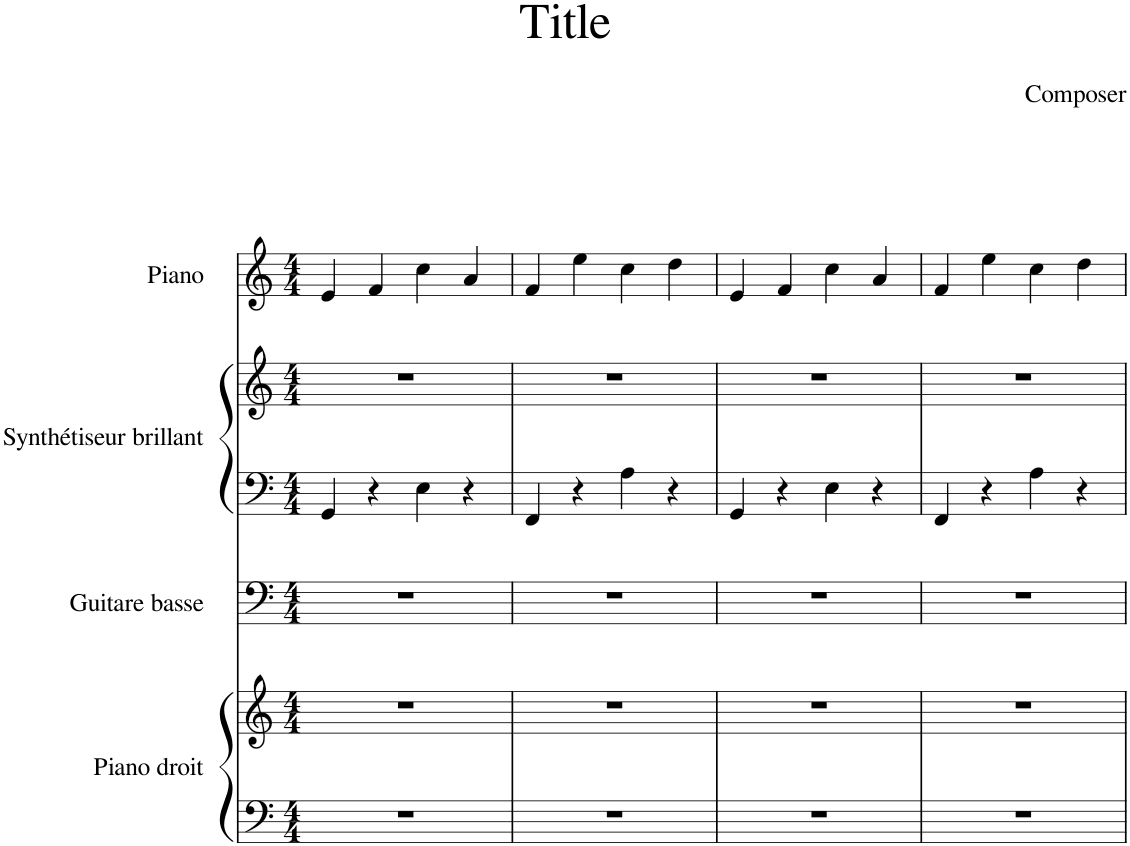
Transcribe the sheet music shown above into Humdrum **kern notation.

**kern	**kern	**kern	**kern	**kern	**kern
*part4	*part4	*part3	*part2	*part2	*part1
*staff6	*staff5	*staff4	*staff3	*staff2	*staff1
*I"Piano droit	*	*I"Guitare basse	*I"Synthétiseur brillant	*	*I"Piano
*I'Pia.	*	*I'Guit. B.	*I'Synth.	*	*I'Pno.
*clefF4	*clefG2	*clefF4	*clefF4	*clefG2	*clefG2
*	*	*Trd7c12	*	*	*
*k[]	*k[]	*k[]	*k[]	*k[]	*k[]
*M4/4	*M4/4	*M4/4	*M4/4	*M4/4	*M4/4
=1	=1	=1	=1	=1	=1
1r	1r	1r	4GG/	1r	4e/
.	.	.	4r	.	4f/
.	.	.	4E\	.	4cc\
.	.	.	4r	.	4a/
=2	=2	=2	=2	=2	=2
1r	1r	1r	4FF/	1r	4f/
.	.	.	4r	.	4ee\
.	.	.	4A\	.	4cc\
.	.	.	4r	.	4dd\
=3	=3	=3	=3	=3	=3
1r	1r	1r	4GG/	1r	4e/
.	.	.	4r	.	4f/
.	.	.	4E\	.	4cc\
.	.	.	4r	.	4a/
=4	=4	=4	=4	=4	=4
1r	1r	1r	4FF/	1r	4f/
.	.	.	4r	.	4ee\
.	.	.	4A\	.	4cc\
.	.	.	4r	.	4dd\
=	=	=	=	=	=
*-	*-	*-	*-	*-	*-
